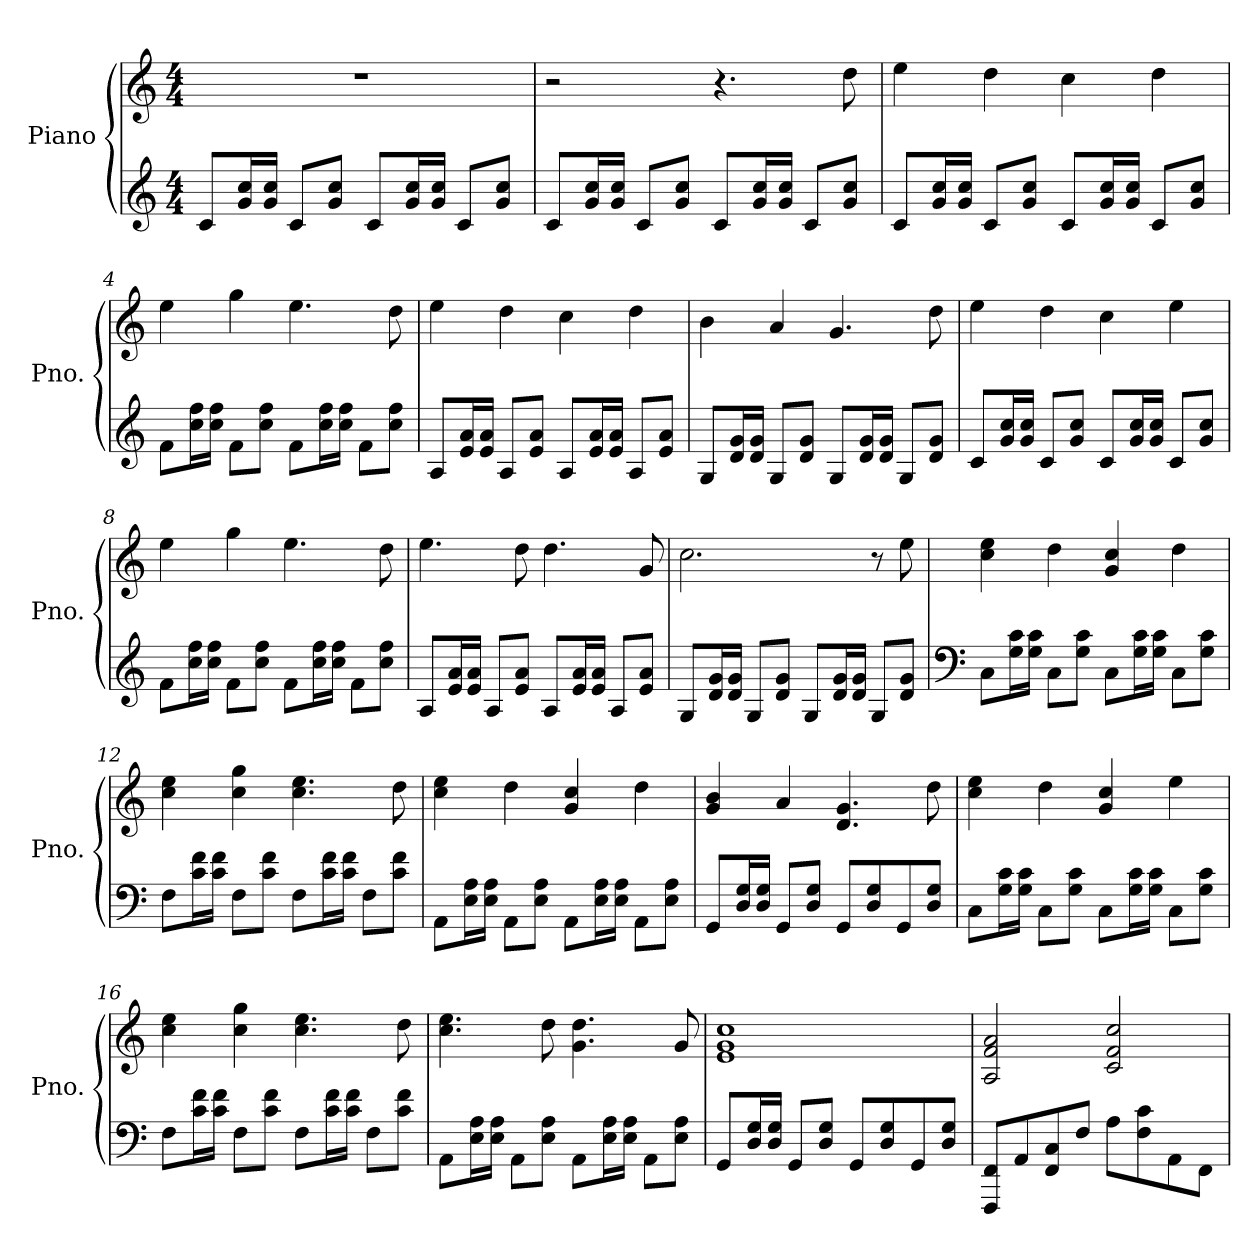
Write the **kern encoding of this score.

**kern	**kern
*part1	*part1
*staff2	*staff1
*I"Piano	*
*I'Pno.	*
*clefG2	*clefG2
*k[]	*k[]
*M4/4	*M4/4
*MM114	*MM114
=1	=1
8c/L	1r
16g/ 16cc/L	.
16g/ 16cc/JJ	.
8c/L	.
8g/ 8cc/J	.
8c/L	.
16g/ 16cc/L	.
16g/ 16cc/JJ	.
8c/L	.
8g/ 8cc/J	.
=2	=2
8c/L	2r
16g/ 16cc/L	.
16g/ 16cc/JJ	.
8c/L	.
8g/ 8cc/J	.
8c/L	4.r
16g/ 16cc/L	.
16g/ 16cc/JJ	.
8c/L	.
8g/ 8cc/J	8dd\
=3	=3
8c/L	4ee\
16g/ 16cc/L	.
16g/ 16cc/JJ	.
8c/L	4dd\
8g/ 8cc/J	.
8c/L	4cc\
16g/ 16cc/L	.
16g/ 16cc/JJ	.
8c/L	4dd\
8g/ 8cc/J	.
=4	=4
8f\L	4ee\
16cc\ 16ff\L	.
16cc\ 16ff\JJ	.
8f\L	4gg\
8cc\ 8ff\J	.
8f\L	4.ee\
16cc\ 16ff\L	.
16cc\ 16ff\JJ	.
8f\L	.
8cc\ 8ff\J	8dd\
!!LO:LB:g=z
=5	=5
8A/L	4ee\
16e/ 16a/L	.
16e/ 16a/JJ	.
8A/L	4dd\
8e/ 8a/J	.
8A/L	4cc\
16e/ 16a/L	.
16e/ 16a/JJ	.
8A/L	4dd\
8e/ 8a/J	.
=6	=6
8G/L	4b\
16d/ 16g/L	.
16d/ 16g/JJ	.
8G/L	4a/
8d/ 8g/J	.
8G/L	4.g/
16d/ 16g/L	.
16d/ 16g/JJ	.
8G/L	.
8d/ 8g/J	8dd\
=7	=7
8c/L	4ee\
16g/ 16cc/L	.
16g/ 16cc/JJ	.
8c/L	4dd\
8g/ 8cc/J	.
8c/L	4cc\
16g/ 16cc/L	.
16g/ 16cc/JJ	.
8c/L	4ee\
8g/ 8cc/J	.
=8	=8
8f\L	4ee\
16cc\ 16ff\L	.
16cc\ 16ff\JJ	.
8f\L	4gg\
8cc\ 8ff\J	.
8f\L	4.ee\
16cc\ 16ff\L	.
16cc\ 16ff\JJ	.
8f\L	.
8cc\ 8ff\J	8dd\
!!LO:LB:g=z
=9	=9
8A/L	4.ee\
16e/ 16a/L	.
16e/ 16a/JJ	.
8A/L	.
8e/ 8a/J	8dd\
8A/L	4.dd\
16e/ 16a/L	.
16e/ 16a/JJ	.
8A/L	.
8e/ 8a/J	8g/
=10	=10
8G/L	2.cc\
16d/ 16g/L	.
16d/ 16g/JJ	.
8G/L	.
8d/ 8g/J	.
8G/L	.
16d/ 16g/L	.
16d/ 16g/JJ	.
8G/L	8r
8d/ 8g/J	8ee\
=11	=11
*clefF4	*
8C\L	4cc\ 4ee\
16G\ 16c\L	.
16G\ 16c\JJ	.
8C\L	4dd\
8G\ 8c\J	.
8C\L	4g/ 4cc/
16G\ 16c\L	.
16G\ 16c\JJ	.
8C\L	4dd\
8G\ 8c\J	.
=12	=12
8F\L	4cc\ 4ee\
16c\ 16f\L	.
16c\ 16f\JJ	.
8F\L	4cc\ 4gg\
8c\ 8f\J	.
8F\L	4.cc\ 4.ee\
16c\ 16f\L	.
16c\ 16f\JJ	.
8F\L	.
8c\ 8f\J	8dd\
!!LO:LB:g=z
=13	=13
8AA\L	4cc\ 4ee\
16E\ 16A\L	.
16E\ 16A\JJ	.
8AA\L	4dd\
8E\ 8A\J	.
8AA\L	4g/ 4cc/
16E\ 16A\L	.
16E\ 16A\JJ	.
8AA\L	4dd\
8E\ 8A\J	.
=14	=14
8GG/L	4g/ 4b/
16D/ 16G/L	.
16D/ 16G/JJ	.
8GG/L	4a/
8D/ 8G/J	.
8GG/L	4.d/ 4.g/
8D/ 8G/	.
8GG/	.
8D/ 8G/J	8dd\
=15	=15
8C\L	4cc\ 4ee\
16G\ 16c\L	.
16G\ 16c\JJ	.
8C\L	4dd\
8G\ 8c\J	.
8C\L	4g/ 4cc/
16G\ 16c\L	.
16G\ 16c\JJ	.
8C\L	4ee\
8G\ 8c\J	.
=16	=16
8F\L	4cc\ 4ee\
16c\ 16f\L	.
16c\ 16f\JJ	.
8F\L	4cc\ 4gg\
8c\ 8f\J	.
8F\L	4.cc\ 4.ee\
16c\ 16f\L	.
16c\ 16f\JJ	.
8F\L	.
8c\ 8f\J	8dd\
!!LO:LB:g=z
=17	=17
8AA\L	4.cc\ 4.ee\
16E\ 16A\L	.
16E\ 16A\JJ	.
8AA\L	.
8E\ 8A\J	8dd\
8AA\L	4.g\ 4.dd\
16E\ 16A\L	.
16E\ 16A\JJ	.
8AA\L	.
8E\ 8A\J	8g/
=18	=18
8GG/L	1e 1g 1cc
16D/ 16G/L	.
16D/ 16G/JJ	.
8GG/L	.
8D/ 8G/J	.
8GG/L	.
8D/ 8G/	.
8GG/	.
8D/ 8G/J	.
=19	=19
8FFF/ 8FF/L	2A/ 2f/ 2a/
8AA/	.
8FF/ 8C/	.
8F/J	.
8A\L	2c/ 2f/ 2cc/
8F\ 8c\	.
8AA\	.
8FF\J	.
=	=
*-	*-
